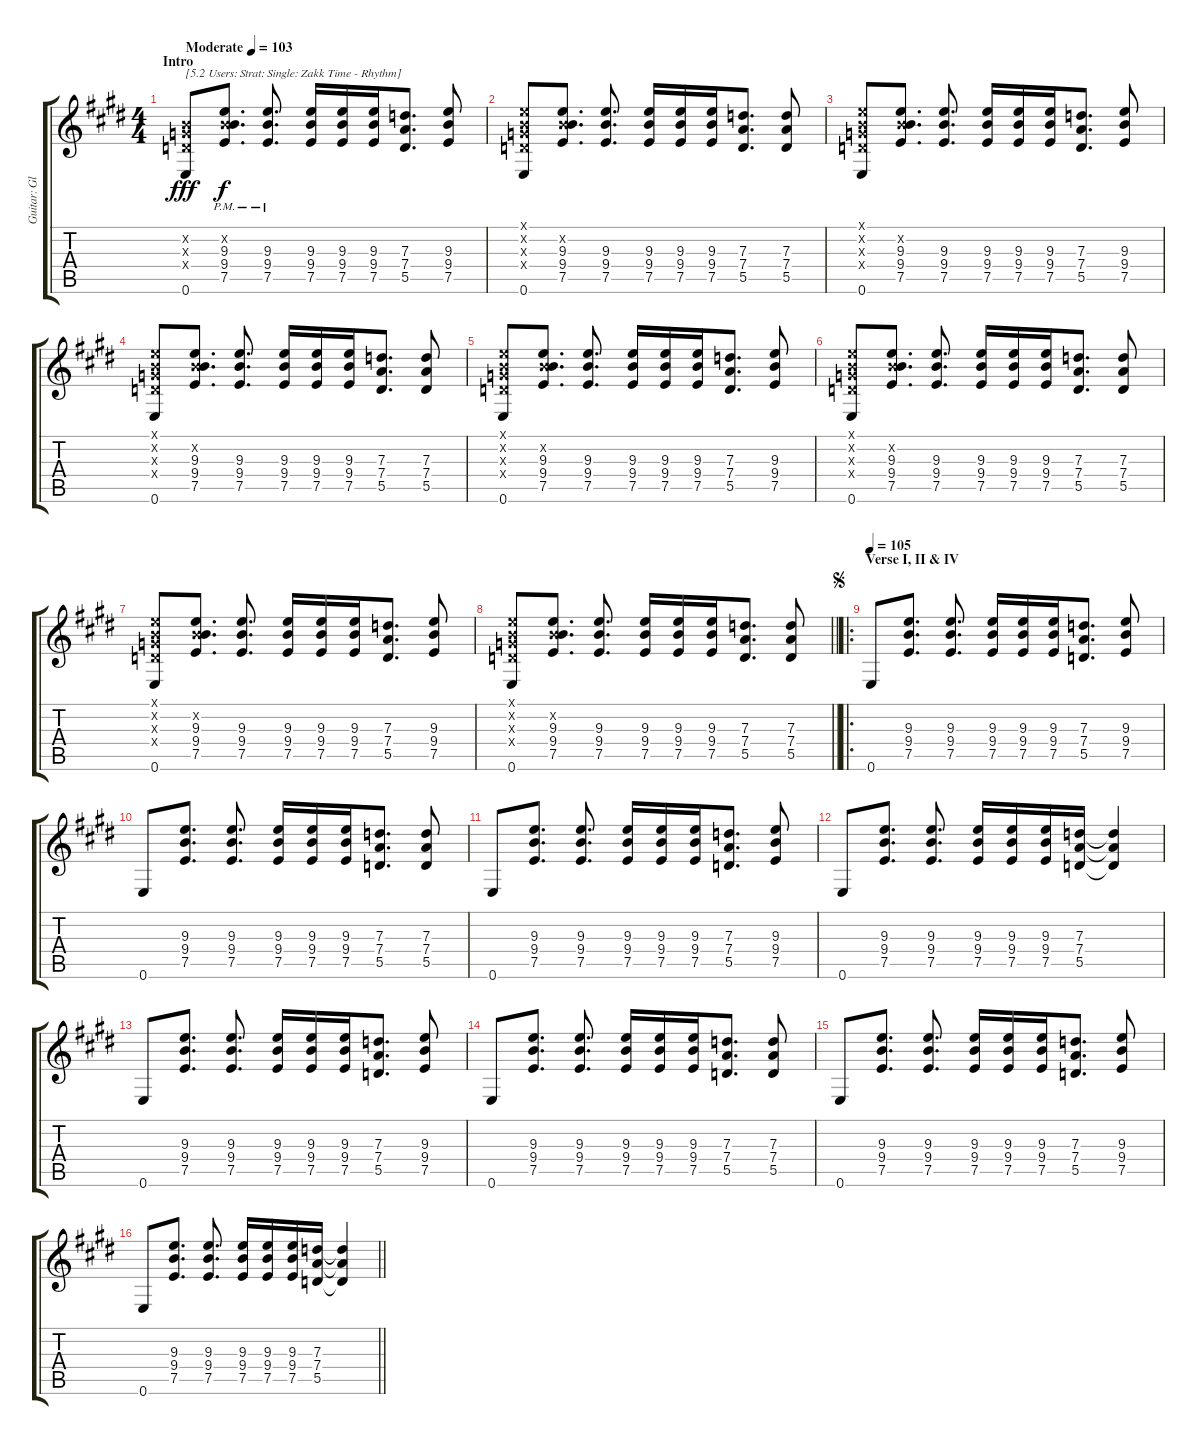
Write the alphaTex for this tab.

\track ("Guitar: Glenn" "Guitar: Gl") {instrument overdrivenguitar}
\staff {score tabs}
\tuning (E4 B3 G3 D3 A2 E2) {hide}
\ts (4 4)
\section ("" "Intro")
\tempo (103 "Moderate")
\clef g2
\ks e
(0.2{x} 0.3{x} 0.4{x} 0.6).8{txt "[5.2 Users: Strat: Single: Zakk Time - Rhythm]" dy fff instrument overdrivenguitar} (0.2{x} 9.3{pm} 9.4 7.5).8{d dy f} (9.3{pm} 9.4 7.5).8{d} (9.3 9.4 7.5).16 (9.3 9.4 7.5).16 (9.3 9.4 7.5).16 (7.3 7.4 5.5).8{d} (9.3 9.4 7.5).8 |
(0.1{x} 0.2{x} 0.3{x} 0.4{x} 0.6).8 (0.2{x} 9.3 9.4 7.5).8{d} (9.3 9.4 7.5).8{d} (9.3 9.4 7.5).16 (9.3 9.4 7.5).16 (9.3 9.4 7.5).16 (7.3 7.4 5.5).8{d} (7.3 7.4 5.5).8 |
(0.1{x} 0.2{x} 0.3{x} 0.4{x} 0.6).8 (0.2{x} 9.3 9.4 7.5).8{d} (9.3 9.4 7.5).8{d} (9.3 9.4 7.5).16 (9.3 9.4 7.5).16 (9.3 9.4 7.5).16 (7.3 7.4 5.5).8{d} (9.3 9.4 7.5).8 |
(0.1{x} 0.2{x} 0.3{x} 0.4{x} 0.6).8 (0.2{x} 9.3 9.4 7.5).8{d} (9.3 9.4 7.5).8{d} (9.3 9.4 7.5).16 (9.3 9.4 7.5).16 (9.3 9.4 7.5).16 (7.3 7.4 5.5).8{d} (7.3 7.4 5.5).8 |
(0.1{x} 0.2{x} 0.3{x} 0.4{x} 0.6).8 (0.2{x} 9.3 9.4 7.5).8{d} (9.3 9.4 7.5).8{d} (9.3 9.4 7.5).16 (9.3 9.4 7.5).16 (9.3 9.4 7.5).16 (7.3 7.4 5.5).8{d} (9.3 9.4 7.5).8 |
(0.1{x} 0.2{x} 0.3{x} 0.4{x} 0.6).8 (0.2{x} 9.3 9.4 7.5).8{d} (9.3 9.4 7.5).8{d} (9.3 9.4 7.5).16 (9.3 9.4 7.5).16 (9.3 9.4 7.5).16 (7.3 7.4 5.5).8{d} (7.3 7.4 5.5).8 |
(0.1{x} 0.2{x} 0.3{x} 0.4{x} 0.6).8 (0.2{x} 9.3 9.4 7.5).8{d} (9.3 9.4 7.5).8{d} (9.3 9.4 7.5).16 (9.3 9.4 7.5).16 (9.3 9.4 7.5).16 (7.3 7.4 5.5).8{d} (9.3 9.4 7.5).8 |
\barLineRight lightlight
(0.1{x} 0.2{x} 0.3{x} 0.4{x} 0.6).8 (0.2{x} 9.3 9.4 7.5).8{d} (9.3 9.4 7.5).8{d} (9.3 9.4 7.5).16 (9.3 9.4 7.5).16 (9.3 9.4 7.5).16 (7.3 7.4 5.5).8{d} (7.3 7.4 5.5).8 |
\ro
\section ("" "Verse I, II & IV")
\jump segno
\tempo 105
0.6.8 (9.3 9.4 7.5).8{d} (9.3 9.4 7.5).8{d} (9.3 9.4 7.5).16 (9.3 9.4 7.5).16 (9.3 9.4 7.5).16 (7.3 7.4 5.5).8{d} (9.3 9.4 7.5).8 |
0.6.8 (9.3 9.4 7.5).8{d} (9.3 9.4 7.5).8{d} (9.3 9.4 7.5).16 (9.3 9.4 7.5).16 (9.3 9.4 7.5).16 (7.3 7.4 5.5).8{d} (7.3 7.4 5.5).8 |
0.6.8 (9.3 9.4 7.5).8{d} (9.3 9.4 7.5).8{d} (9.3 9.4 7.5).16 (9.3 9.4 7.5).16 (9.3 9.4 7.5).16 (7.3 7.4 5.5).8{d} (9.3 9.4 7.5).8 |
0.6.8 (9.3 9.4 7.5).8{d} (9.3 9.4 7.5).8{d} (9.3 9.4 7.5).16 (9.3 9.4 7.5).16 (9.3 9.4 7.5).16 (7.3 7.4 5.5).16 (7.3{t} 7.4{t} 5.5{t}).4 |
0.6.8 (9.3 9.4 7.5).8{d} (9.3 9.4 7.5).8{d} (9.3 9.4 7.5).16 (9.3 9.4 7.5).16 (9.3 9.4 7.5).16 (7.3 7.4 5.5).8{d} (9.3 9.4 7.5).8 |
0.6.8 (9.3 9.4 7.5).8{d} (9.3 9.4 7.5).8{d} (9.3 9.4 7.5).16 (9.3 9.4 7.5).16 (9.3 9.4 7.5).16 (7.3 7.4 5.5).8{d} (7.3 7.4 5.5).8 |
0.6.8 (9.3 9.4 7.5).8{d} (9.3 9.4 7.5).8{d} (9.3 9.4 7.5).16 (9.3 9.4 7.5).16 (9.3 9.4 7.5).16 (7.3 7.4 5.5).8{d} (9.3 9.4 7.5).8 |
\barLineRight lightlight
0.6.8 (9.3 9.4 7.5).8{d} (9.3 9.4 7.5).8{d} (9.3 9.4 7.5).16 (9.3 9.4 7.5).16 (9.3 9.4 7.5).16 (7.3 7.4 5.5).16 (7.3{t} 7.4{t} 5.5{t}).4
